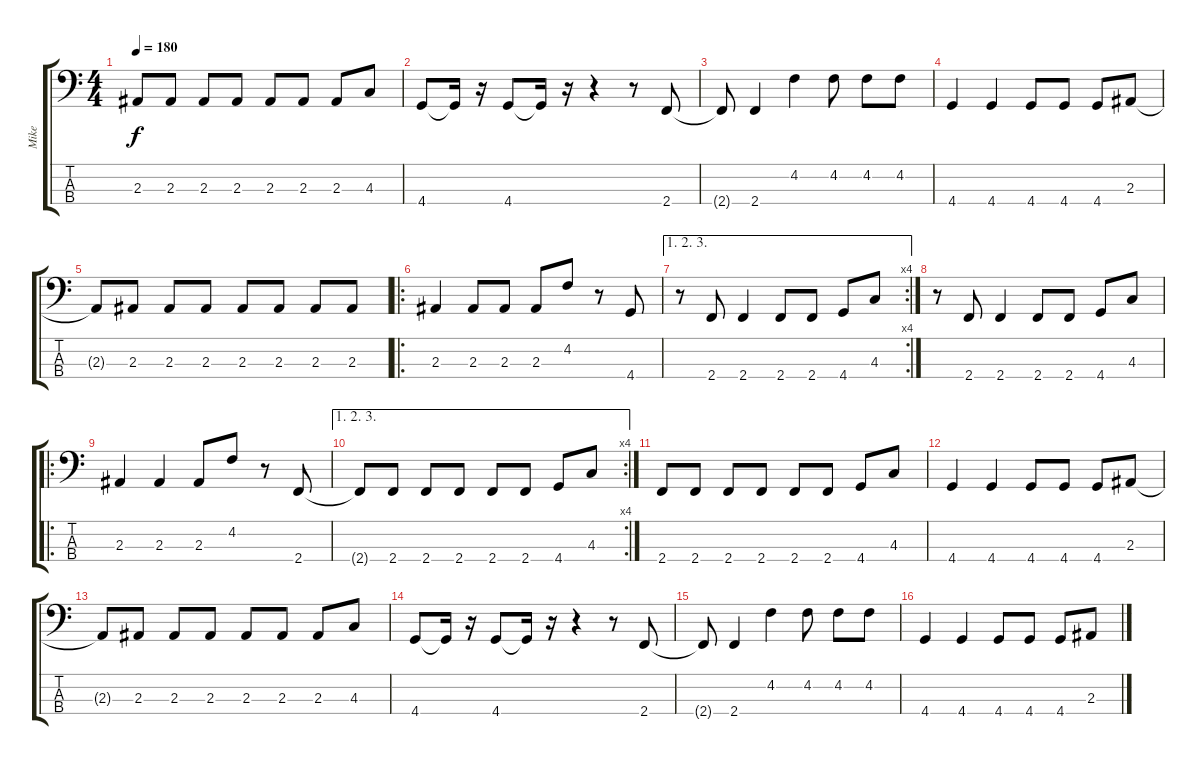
\track ("Mike" "Mike") {instrument electricbasspick}
\staff {score tabs}
\tuning (Gb2 Db2 Ab1 Eb1) {hide}
\ts (4 4)
\tempo 180
\clef f4
\ks c
2.3{t}.8{dy f} 2.3.8 2.3.8 2.3.8 2.3.8 2.3.8 2.3.8 4.3.8 |
4.4.8 4.4{t}.16 r.16 4.4.8 4.4{t}.16 r.16 r.4 r.8 2.4.8 |
2.4{t}.8 2.4.4 4.2.4 4.2.8 4.2.8 4.2.8 |
4.4.4 4.4.4 4.4.8 4.4.8 4.4.8 2.3.8 |
2.3{t}.8 2.3.8 2.3.8 2.3.8 2.3.8 2.3.8 2.3.8 2.3.8 |
\ro
2.3.4 2.3.8 2.3.8 2.3.8 4.2.8 r.8 4.4.8 |
\ae (1 2 3)
\rc 4
r.8 2.4.8 2.4.4 2.4.8 2.4.8 4.4.8 4.3.8 |
r.8 2.4.8 2.4.4 2.4.8 2.4.8 4.4.8 4.3.8 |
\ro
2.3.4 2.3.4 2.3.8 4.2.8 r.8 2.4.8 |
\ae (1 2 3)
\rc 4
2.4{t}.8 2.4.8 2.4.8 2.4.8 2.4.8 2.4.8 4.4.8 4.3.8 |
2.4.8 2.4.8 2.4.8 2.4.8 2.4.8 2.4.8 4.4.8 4.3.8 |
4.4.4 4.4.4 4.4.8 4.4.8 4.4.8 2.3.8 |
2.3{t}.8 2.3.8 2.3.8 2.3.8 2.3.8 2.3.8 2.3.8 4.3.8 |
4.4.8 4.4{t}.16 r.16 4.4.8 4.4{t}.16 r.16 r.4 r.8 2.4.8 |
2.4{t}.8 2.4.4 4.2.4 4.2.8 4.2.8 4.2.8 |
4.4.4 4.4.4 4.4.8 4.4.8 4.4.8 2.3.8
